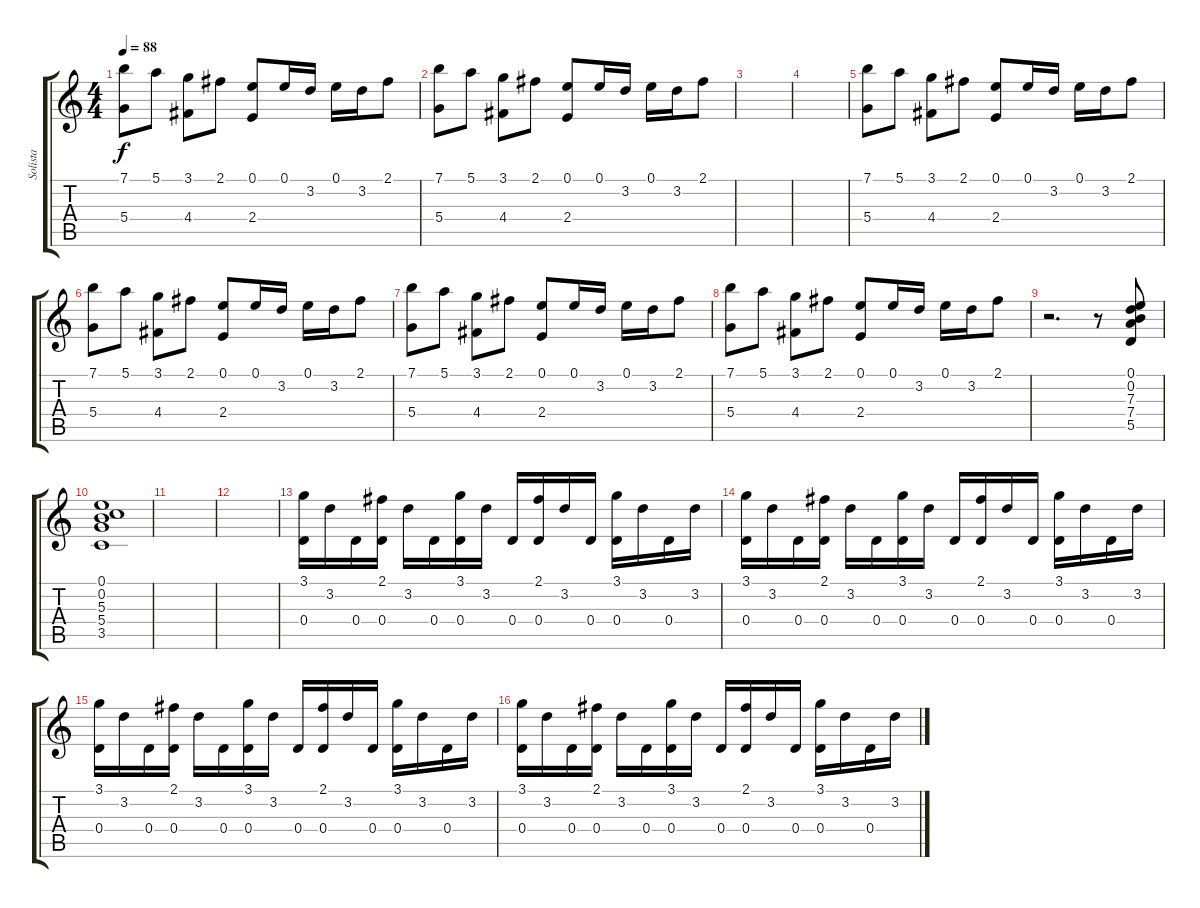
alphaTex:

\track ("Solista" "Solista") {instrument acousticguitarsteel}
\staff {score tabs}
\tuning (E4 B3 G3 D3 A2 D2) {hide}
\ts (4 4)
\tempo 88
\clef g2
\ks c
(7.1 5.4).8{dy f} 5.1.8 (3.1 4.4).8 2.1.8 (0.1 2.4).8 0.1.16 3.2.16 0.1.16 3.2.16 2.1.8 |
(7.1 5.4).8 5.1.8 (3.1 4.4).8 2.1.8 (0.1 2.4).8 0.1.16 3.2.16 0.1.16 3.2.16 2.1.8 |
|
|
(7.1 5.4).8 5.1.8 (3.1 4.4).8 2.1.8 (0.1 2.4).8 0.1.16 3.2.16 0.1.16 3.2.16 2.1.8 |
(7.1 5.4).8 5.1.8 (3.1 4.4).8 2.1.8 (0.1 2.4).8 0.1.16 3.2.16 0.1.16 3.2.16 2.1.8 |
(7.1 5.4).8 5.1.8 (3.1 4.4).8 2.1.8 (0.1 2.4).8 0.1.16 3.2.16 0.1.16 3.2.16 2.1.8 |
(7.1 5.4).8 5.1.8 (3.1 4.4).8 2.1.8 (0.1 2.4).8 0.1.16 3.2.16 0.1.16 3.2.16 2.1.8 |
r.2{d} r.8 (0.1 0.2 7.3 7.4 5.5).8 |
(0.1 0.2 5.3 5.4 3.5).1 |
|
|
(3.1 0.4).16{volume 7} 3.2.16 0.4.16 (2.1 0.4).16 3.2.16 0.4.16 (3.1 0.4).16 3.2.16 0.4.16 (2.1 0.4).16 3.2.16 0.4.16 (3.1 0.4).16 3.2.16 0.4.16 3.2.16 |
(3.1 0.4).16{volume 7} 3.2.16 0.4.16 (2.1 0.4).16 3.2.16 0.4.16 (3.1 0.4).16 3.2.16 0.4.16 (2.1 0.4).16 3.2.16 0.4.16 (3.1 0.4).16 3.2.16 0.4.16 3.2.16 |
(3.1 0.4).16 3.2.16 0.4.16 (2.1 0.4).16 3.2.16 0.4.16 (3.1 0.4).16 3.2.16 0.4.16 (2.1 0.4).16 3.2.16 0.4.16 (3.1 0.4).16 3.2.16 0.4.16 3.2.16 |
(3.1 0.4).16 3.2.16 0.4.16 (2.1 0.4).16 3.2.16 0.4.16 (3.1 0.4).16 3.2.16 0.4.16 (2.1 0.4).16 3.2.16 0.4.16 (3.1 0.4).16 3.2.16 0.4.16 3.2.16
